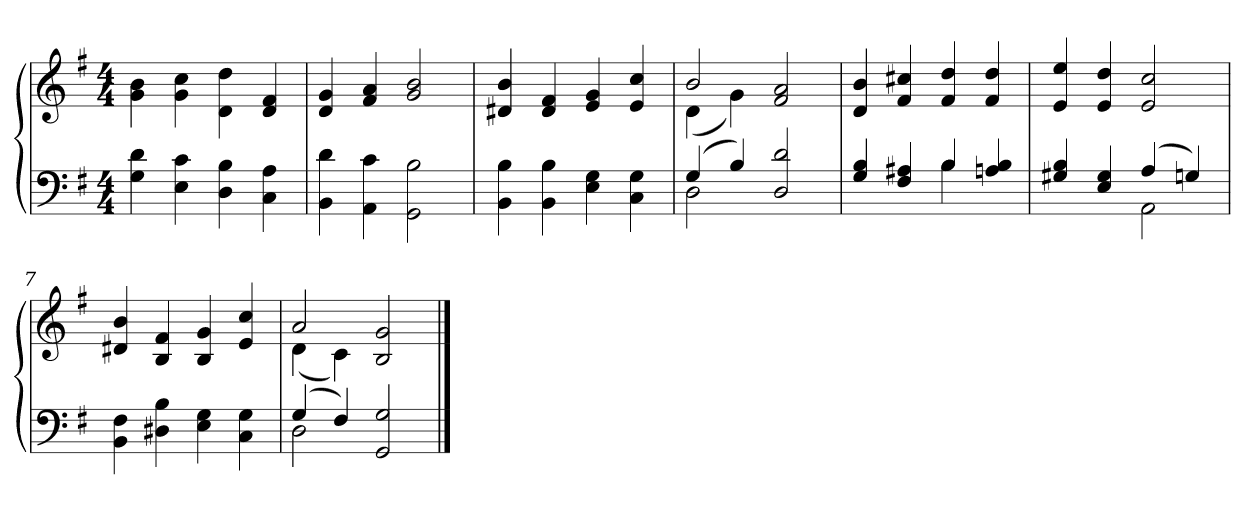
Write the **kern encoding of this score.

**kern	**kern
*part2	*part1
*staff2	*staff1
*clefF4	*clefG2
*k[f#]	*k[f#]
*G:	*G:
*M4/4	*M4/4
*MM110	*MM110
=1	=1
4G\ 4d\	4g\ 4b\
4E\ 4c\	4g\ 4cc\
4D\ 4B\	4d\ 4dd\
4C\ 4A\	4d/ 4f#/
=2	=2
4BB\ 4d\	4d/ 4g/
4AA\ 4c\	4f#/ 4a/
2GG\ 2B\	2g/ 2b/
=3	=3
4BB\ 4B\	4d#X/ 4b/
4BB\ 4B\	4d#/ 4f#/
4E\ 4G\	4e/ 4g/
4C\ 4G\	4e/ 4cc/
=4	=4
*^	*^
(>4G/	2D\	2b/	(<4d\
4B/)	.	.	4g\)
2D/ 2d/	2ryy	2f#/ 2a/	2ryy
*	*	*v	*v
=5	=5	=5
4G/ 4B/	2ryy	4d/ 4b/
4F#/ 4A#X/	.	4f#/ 4cc#X/
4B/	4B\	4f#/ 4dd/
4An/ 4B/	4ryy	4f#/ 4dd/
=6	=6	=6
4G#X/ 4B/	2ryy	4e/ 4ee/
4E/ 4G#/	.	4e/ 4dd/
(>4A/	2AA\	2e/ 2cc/
4Gn/)	.	.
*v	*v	*
=7	=7
4BB\ 4F#\	4d#X/ 4b/
4D#X\ 4B\	4B/ 4f#/
4E\ 4G\	4B/ 4g/
4C\ 4G\	4e/ 4cc/
=8	=8
*^	*^
(>4G/	2D\	2a/	(<4d\
4F#/)	.	.	4c\)
2GG/ 2G/	2ryy	2B/ 2g/	2ryy
*v	*v	*	*
*	*v	*v
==	==
*-	*-
